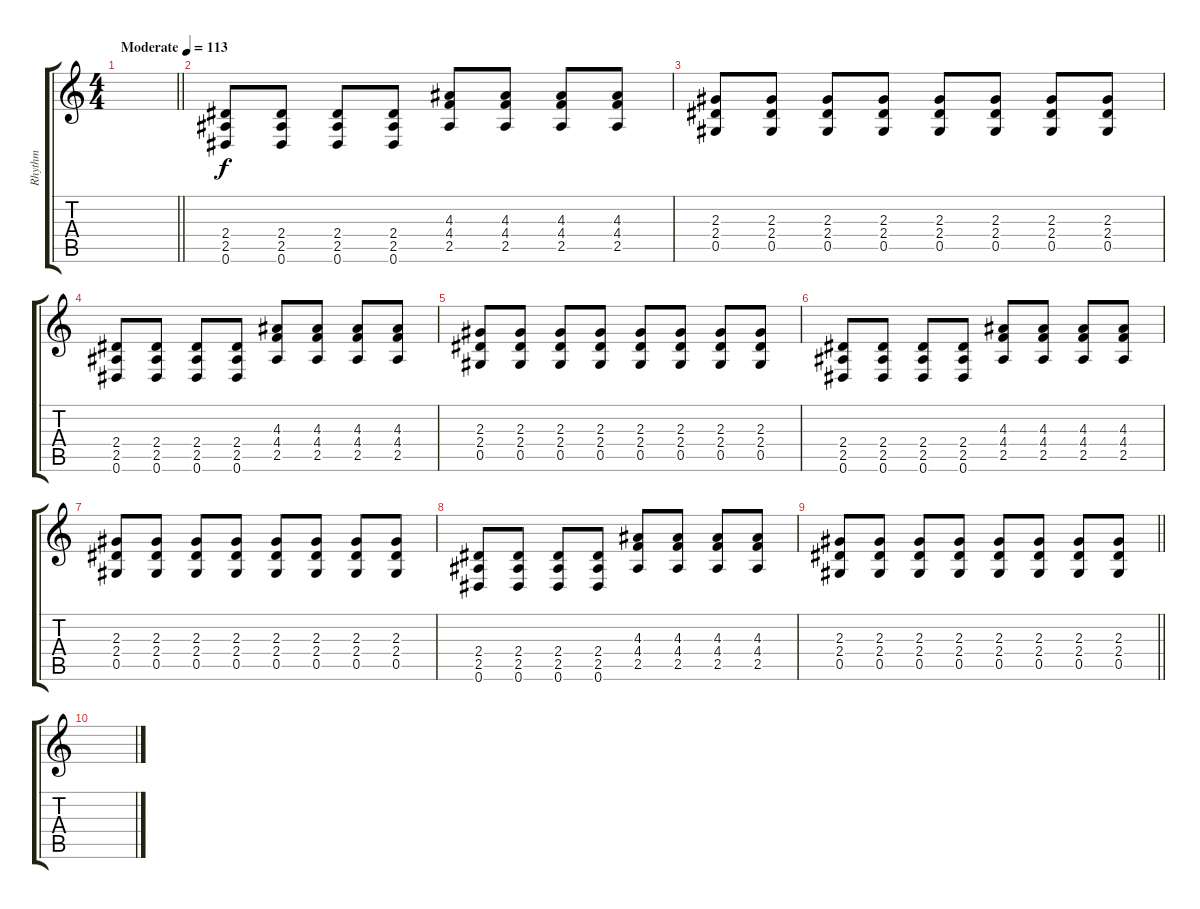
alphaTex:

\track ("Rhythm" "Rhythm") {instrument distortionguitar}
\staff {score tabs}
\tuning (Eb4 Bb3 Gb3 Db3 Ab2 Eb2) {hide}
\ts (4 4)
\tempo (113 "Moderate")
\clef g2
\barLineRight lightlight
\ks c
|
\section ("" "")
(2.4 2.5 0.6).8 (2.4 2.5 0.6).8 (2.4 2.5 0.6).8 (2.4 2.5 0.6).8 (4.3 4.4 2.5).8 (4.3 4.4 2.5).8 (4.3 4.4 2.5).8 (4.3 4.4 2.5).8 |
(2.3 2.4 0.5).8 (2.3 2.4 0.5).8 (2.3 2.4 0.5).8 (2.3 2.4 0.5).8 (2.3 2.4 0.5).8 (2.3 2.4 0.5).8 (2.3 2.4 0.5).8 (2.3 2.4 0.5).8 |
(2.4 2.5 0.6).8 (2.4 2.5 0.6).8 (2.4 2.5 0.6).8 (2.4 2.5 0.6).8 (4.3 4.4 2.5).8 (4.3 4.4 2.5).8 (4.3 4.4 2.5).8 (4.3 4.4 2.5).8 |
(2.3 2.4 0.5).8 (2.3 2.4 0.5).8 (2.3 2.4 0.5).8 (2.3 2.4 0.5).8 (2.3 2.4 0.5).8 (2.3 2.4 0.5).8 (2.3 2.4 0.5).8 (2.3 2.4 0.5).8 |
(2.4 2.5 0.6).8 (2.4 2.5 0.6).8 (2.4 2.5 0.6).8 (2.4 2.5 0.6).8 (4.3 4.4 2.5).8 (4.3 4.4 2.5).8 (4.3 4.4 2.5).8 (4.3 4.4 2.5).8 |
(2.3 2.4 0.5).8 (2.3 2.4 0.5).8 (2.3 2.4 0.5).8 (2.3 2.4 0.5).8 (2.3 2.4 0.5).8 (2.3 2.4 0.5).8 (2.3 2.4 0.5).8 (2.3 2.4 0.5).8 |
(2.4 2.5 0.6).8 (2.4 2.5 0.6).8 (2.4 2.5 0.6).8 (2.4 2.5 0.6).8 (4.3 4.4 2.5).8 (4.3 4.4 2.5).8 (4.3 4.4 2.5).8 (4.3 4.4 2.5).8 |
\barLineRight lightlight
(2.3 2.4 0.5).8 (2.3 2.4 0.5).8 (2.3 2.4 0.5).8 (2.3 2.4 0.5).8 (2.3 2.4 0.5).8 (2.3 2.4 0.5).8 (2.3 2.4 0.5).8 (2.3 2.4 0.5).8 |
\section ("" "")
